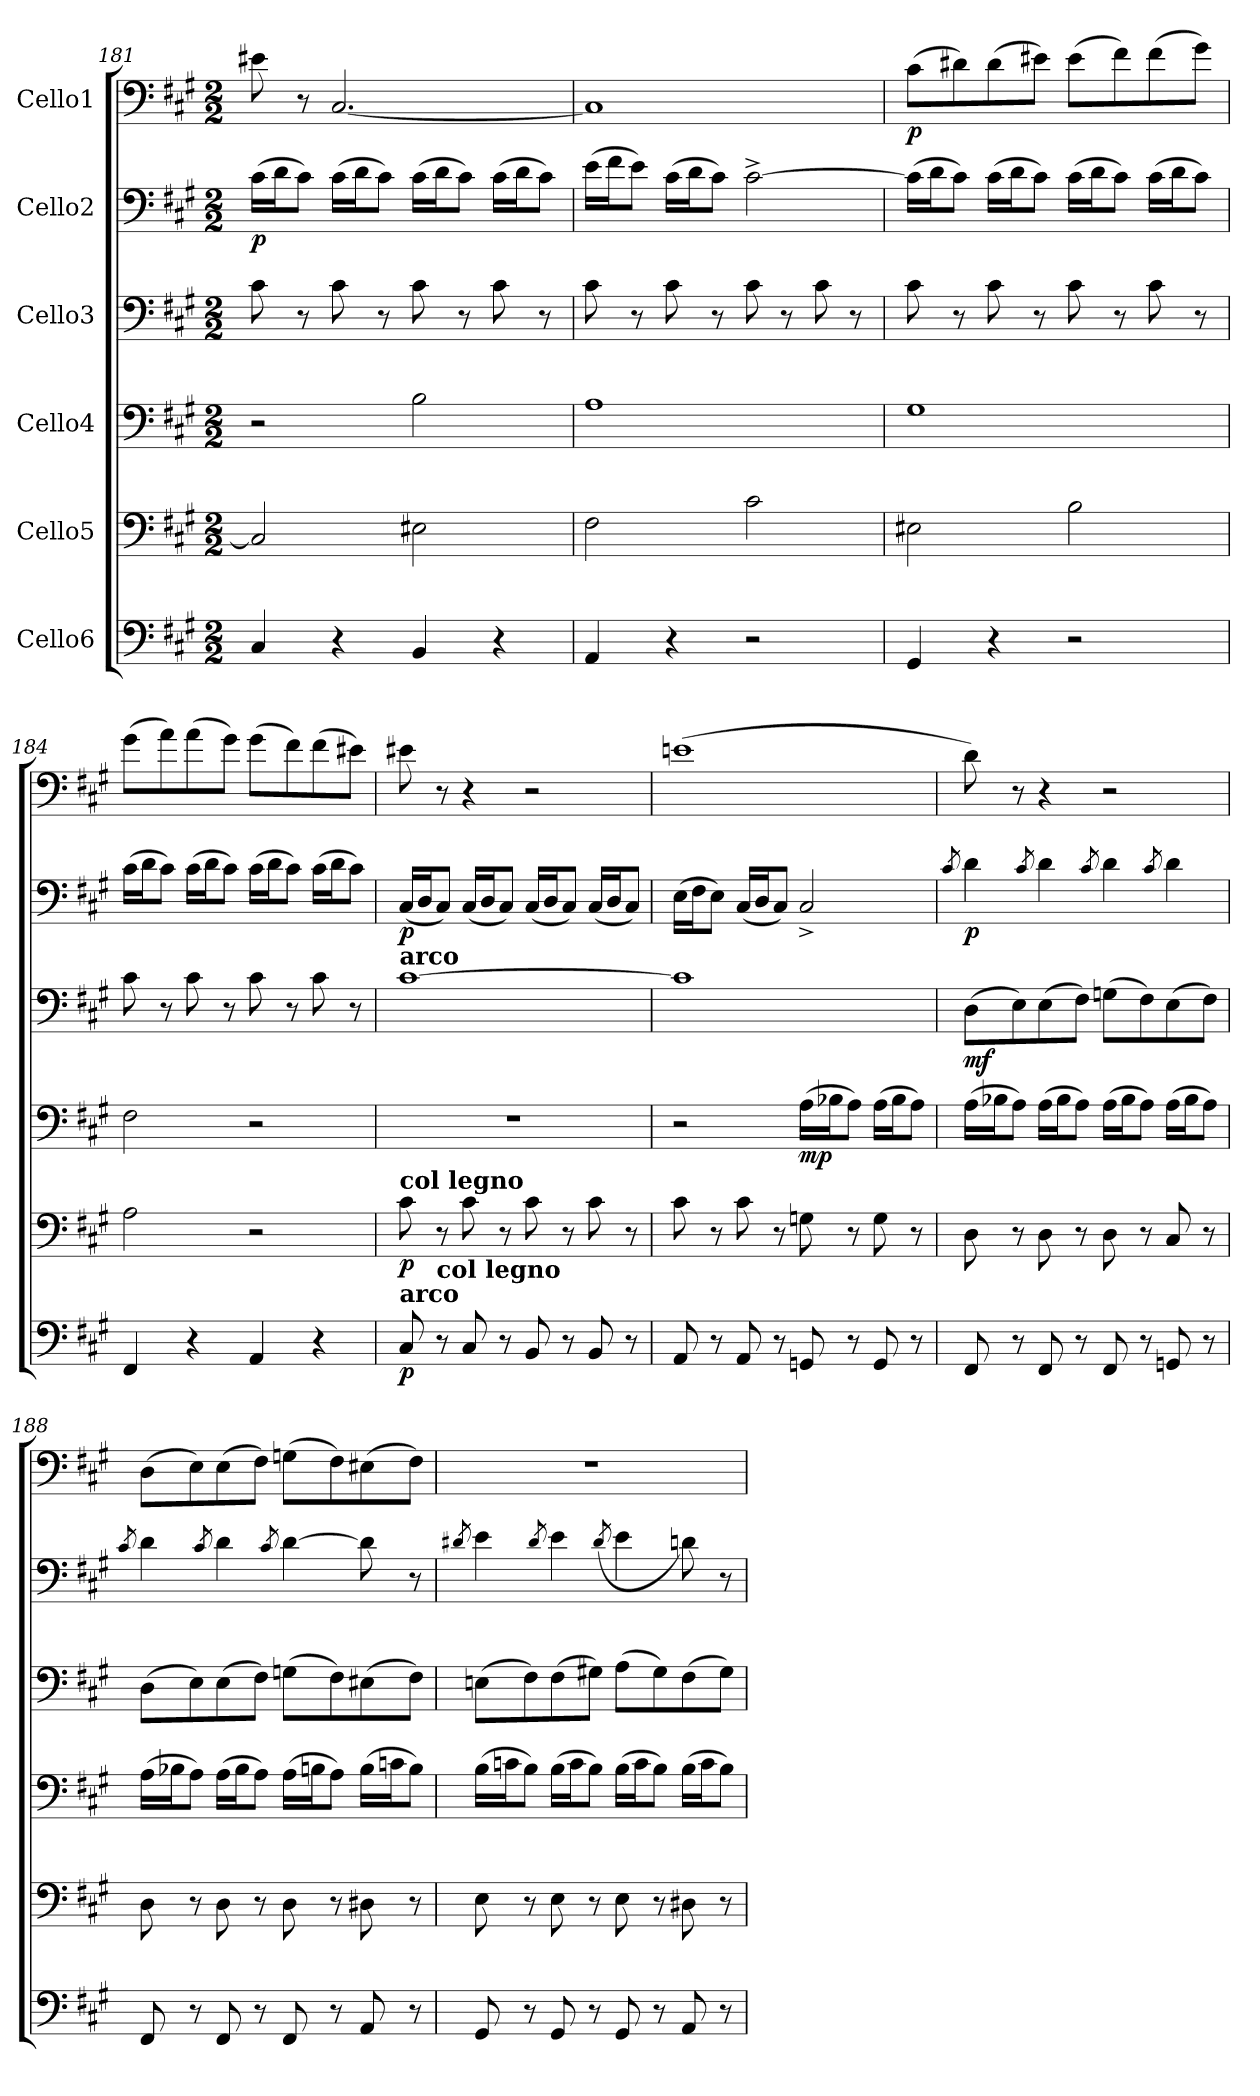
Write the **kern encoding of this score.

**kern	**dynam	**kern	**dynam	**kern	**dynam	**kern	**dynam	**kern	**dynam	**kern	**dynam
*part6	*part6	*part5	*part5	*part4	*part4	*part3	*part3	*part2	*part2	*part1	*part1
*staff6	*staff6	*staff5	*staff5	*staff4	*staff4	*staff3	*staff3	*staff2	*staff2	*staff1	*staff1
*I"Cello6	*	*I"Cello5	*	*I"Cello4	*	*I"Cello3	*	*I"Cello2	*	*I"Cello1	*
*clefF4	*	*clefF4	*	*clefF4	*	*clefF4	*	*clefF4	*	*clefF4	*
*k[f#c#g#]	*	*k[f#c#g#]	*	*k[f#c#g#]	*	*k[f#c#g#]	*	*k[f#c#g#]	*	*k[f#c#g#]	*
*A:	*	*A:	*	*A:	*	*A:	*	*A:	*	*A:	*
*M2/2	*	*M2/2	*	*M2/2	*	*M2/2	*	*M2/2	*	*M2/2	*
=181	=181	=181	=181	=181	=181	=181	=181	=181	=181	=181	=181
!	!	!	!	!	!	!	!	!	!LO:DY:b	!	!
4C#/	.	2C#/]	.	2r	.	8c#\	.	(16c#\LL	p	8e#X\	.
.	.	.	.	.	.	.	.	16d\J	.	.	.
.	.	.	.	.	.	8r	.	8c#\J)	.	8r	.
4r	.	.	.	.	.	8c#\	.	(16c#\LL	.	[2.C#/	.
.	.	.	.	.	.	.	.	16d\J	.	.	.
.	.	.	.	.	.	8r	.	8c#\J)	.	.	.
4BB/	.	2E#X\	.	2B\	.	8c#\	.	(16c#\LL	.	.	.
.	.	.	.	.	.	.	.	16d\J	.	.	.
.	.	.	.	.	.	8r	.	8c#\J)	.	.	.
4r	.	.	.	.	.	8c#\	.	(16c#\LL	.	.	.
.	.	.	.	.	.	.	.	16d\J	.	.	.
.	.	.	.	.	.	8r	.	8c#\J)	.	.	.
=182	=182	=182	=182	=182	=182	=182	=182	=182	=182	=182	=182
4AA/	.	2F#\	.	1A	.	8c#\	.	(16e\LL	.	1C#]	.
.	.	.	.	.	.	.	.	16f#\J	.	.	.
.	.	.	.	.	.	8r	.	8e\J)	.	.	.
4r	.	.	.	.	.	8c#\	.	(16c#\LL	.	.	.
.	.	.	.	.	.	.	.	16d\J	.	.	.
.	.	.	.	.	.	8r	.	8c#\J)	.	.	.
2r	.	2c#\	.	.	.	8c#\	.	[2c#^\	.	.	.
.	.	.	.	.	.	8r	.	.	.	.	.
.	.	.	.	.	.	8c#\	.	.	.	.	.
.	.	.	.	.	.	8r	.	.	.	.	.
!!LO:PB:g=z
=183	=183	=183	=183	=183	=183	=183	=183	=183	=183	=183	=183
!	!	!	!	!	!	!	!	!	!	!	!LO:DY:b
4GG#/	.	2E#X\	.	1G#	.	8c#\	.	(16c#\LL]	.	(8c#\L	p
.	.	.	.	.	.	.	.	16d\J	.	.	.
.	.	.	.	.	.	8r	.	8c#\J)	.	8d#X\)	.
4r	.	.	.	.	.	8c#\	.	(16c#\LL	.	(8d#\	.
.	.	.	.	.	.	.	.	16d\J	.	.	.
.	.	.	.	.	.	8r	.	8c#\J)	.	8e#X\J)	.
2r	.	2B\	.	.	.	8c#\	.	(16c#\LL	.	(8e#\L	.
.	.	.	.	.	.	.	.	16d\J	.	.	.
.	.	.	.	.	.	8r	.	8c#\J)	.	8f#\)	.
.	.	.	.	.	.	8c#\	.	(16c#\LL	.	(8f#\	.
.	.	.	.	.	.	.	.	16d\J	.	.	.
.	.	.	.	.	.	8r	.	8c#\J)	.	8g#\J)	.
!!LO:PB:g=z
=184	=184	=184	=184	=184	=184	=184	=184	=184	=184	=184	=184
4FF#/	.	2A\	.	2F#\	.	8c#\	.	(16c#\LL	.	(8g#\L	.
.	.	.	.	.	.	.	.	16d\J	.	.	.
.	.	.	.	.	.	8r	.	8c#\J)	.	8a\)	.
4r	.	.	.	.	.	8c#\	.	(16c#\LL	.	(8a\	.
.	.	.	.	.	.	.	.	16d\J	.	.	.
.	.	.	.	.	.	8r	.	8c#\J)	.	8g#\J)	.
4AA/	.	2r	.	2r	.	8c#\	.	(16c#\LL	.	(8g#\L	.
.	.	.	.	.	.	.	.	16d\J	.	.	.
.	.	.	.	.	.	8r	.	8c#\J)	.	8f#\)	.
4r	.	.	.	.	.	8c#\	.	(16c#\LL	.	(8f#\	.
.	.	.	.	.	.	.	.	16d\J	.	.	.
.	.	.	.	.	.	8r	.	8c#\J)	.	8e#X\J)	.
=185	=185	=185	=185	=185	=185	=185	=185	=185	=185	=185	=185
!	!	!	!	!	!	!LO:TX:a:B:t=arco	!	!	!	!	!
!	!	!LO:TX:a:B:t=col legno	!	!	!	!	!	!	!	!	!
!LO:TX:a:B:t=arco	!	!	!	!	!	!	!	!	!	!	!
!	!LO:DY:b	!	!LO:DY:b	!	!	!	!	!	!LO:DY:b	!	!
8C#/	p	8c#\	p	1r	.	[1c#	.	(16C#/LL	p	8e#X\	.
.	.	.	.	.	.	.	.	16D/J	.	.	.
!LO:TX:a:B:t=col legno	!	!	!	!	!	!	!	!	!	!	!
8r	.	8r	.	.	.	.	.	8C#/J)	.	8r	.
8C#/	.	8c#\	.	.	.	.	.	(16C#/LL	.	4r	.
.	.	.	.	.	.	.	.	16D/J	.	.	.
8r	.	8r	.	.	.	.	.	8C#/J)	.	.	.
8BB/	.	8c#\	.	.	.	.	.	(16C#/LL	.	2r	.
.	.	.	.	.	.	.	.	16D/J	.	.	.
8r	.	8r	.	.	.	.	.	8C#/J)	.	.	.
8BB/	.	8c#\	.	.	.	.	.	(16C#/LL	.	.	.
.	.	.	.	.	.	.	.	16D/J	.	.	.
8r	.	8r	.	.	.	.	.	8C#/J)	.	.	.
=186	=186	=186	=186	=186	=186	=186	=186	=186	=186	=186	=186
8AA/	.	8c#\	.	2r	.	1c#]	.	(16E\LL	.	(1en	.
.	.	.	.	.	.	.	.	16F#\J	.	.	.
8r	.	8r	.	.	.	.	.	8E\J)	.	.	.
8AA/	.	8c#\	.	.	.	.	.	(16C#/LL	.	.	.
.	.	.	.	.	.	.	.	16D/J	.	.	.
8r	.	8r	.	.	.	.	.	8C#/J)	.	.	.
!	!	!	!	!	!LO:DY:b	!	!	!	!	!	!
8GGn/	.	8Gn\	.	(16A\LL	mp	.	.	2C#^/	.	.	.
.	.	.	.	16B-X\J	.	.	.	.	.	.	.
8r	.	8r	.	8A\J)	.	.	.	.	.	.	.
8GG/	.	8G\	.	(16A\LL	.	.	.	.	.	.	.
.	.	.	.	16B-\J	.	.	.	.	.	.	.
8r	.	8r	.	8A\J)	.	.	.	.	.	.	.
!!LO:LB:g=z
=187	=187	=187	=187	=187	=187	=187	=187	=187	=187	=187	=187
.	.	.	.	.	.	.	.	8qc#/	.	.	.
!	!	!	!	!	!	!	!LO:DY:b	!	!LO:DY:b	!	!
8FF#/	.	8D\	.	(16A\LL	.	(8D\L	mf	4d\	p	8d\)	.
.	.	.	.	16B-X\J	.	.	.	.	.	.	.
8r	.	8r	.	8A\J)	.	8E\)	.	.	.	8r	.
.	.	.	.	.	.	.	.	8qc#/	.	.	.
8FF#/	.	8D\	.	(16A\LL	.	(8E\	.	4d\	.	4r	.
.	.	.	.	16B-\J	.	.	.	.	.	.	.
8r	.	8r	.	8A\J)	.	8F#\J)	.	.	.	.	.
.	.	.	.	.	.	.	.	8qc#/	.	.	.
8FF#/	.	8D\	.	(16A\LL	.	(8Gn\L	.	4d\	.	2r	.
.	.	.	.	16B-\J	.	.	.	.	.	.	.
8r	.	8r	.	8A\J)	.	8F#\)	.	.	.	.	.
.	.	.	.	.	.	.	.	8qc#/	.	.	.
8GGn/	.	8C#/	.	(16A\LL	.	(8E\	.	4d\	.	.	.
.	.	.	.	16B-\J	.	.	.	.	.	.	.
8r	.	8r	.	8A\J)	.	8F#\J)	.	.	.	.	.
!!LO:PB:g=z
=188	=188	=188	=188	=188	=188	=188	=188	=188	=188	=188	=188
.	.	.	.	.	.	.	.	8qc#/	.	.	.
8FF#/	.	8D\	.	(16A\LL	.	(8D\L	.	4d\	.	(8D\L	.
.	.	.	.	16B-X\J	.	.	.	.	.	.	.
8r	.	8r	.	8A\J)	.	8E\)	.	.	.	8E\)	.
.	.	.	.	.	.	.	.	8qc#/	.	.	.
8FF#/	.	8D\	.	(16A\LL	.	(8E\	.	4d\	.	(8E\	.
.	.	.	.	16B-\J	.	.	.	.	.	.	.
8r	.	8r	.	8A\J)	.	8F#\J)	.	.	.	8F#\J)	.
.	.	.	.	.	.	.	.	8qc#/	.	.	.
8FF#/	.	8D\	.	(16A\LL	.	(8Gn\L	.	[4d\	.	(8Gn\L	.
.	.	.	.	16Bn\J	.	.	.	.	.	.	.
8r	.	8r	.	8A\J)	.	8F#\)	.	.	.	8F#\)	.
8AA/	.	8D#X\	.	(16B\LL	.	(8E#X\	.	8d\]	.	(8E#X\	.
.	.	.	.	16cn\J	.	.	.	.	.	.	.
8r	.	8r	.	8B\J)	.	8F#\J)	.	8r	.	8F#\J)	.
=189	=189	=189	=189	=189	=189	=189	=189	=189	=189	=189	=189
.	.	.	.	.	.	.	.	8qd#X/	.	.	.
8GG#/	.	8E\	.	(16B\LL	.	(8En\L	.	4e\	.	1r	.
.	.	.	.	16cn\J	.	.	.	.	.	.	.
8r	.	8r	.	8B\J)	.	8F#\)	.	.	.	.	.
.	.	.	.	.	.	.	.	8qd#/	.	.	.
8GG#/	.	8E\	.	(16B\LL	.	(8F#\	.	4e\	.	.	.
.	.	.	.	16c\J	.	.	.	.	.	.	.
8r	.	8r	.	8B\J)	.	8G#X\J)	.	.	.	.	.
.	.	.	.	.	.	.	.	(8qd#/	.	.	.
8GG#/	.	8E\	.	(16B\LL	.	(8A\L	.	4e\	.	.	.
.	.	.	.	16c\J	.	.	.	.	.	.	.
8r	.	8r	.	8B\J)	.	8G#\)	.	.	.	.	.
8AA/	.	8D#X\	.	(16B\LL	.	(8F#\	.	8dn\)	.	.	.
.	.	.	.	16c\J	.	.	.	.	.	.	.
8r	.	8r	.	8B\J)	.	8G#\J)	.	8r	.	.	.
=	=	=	=	=	=	=	=	=	=	=	=
*-	*-	*-	*-	*-	*-	*-	*-	*-	*-	*-	*-
